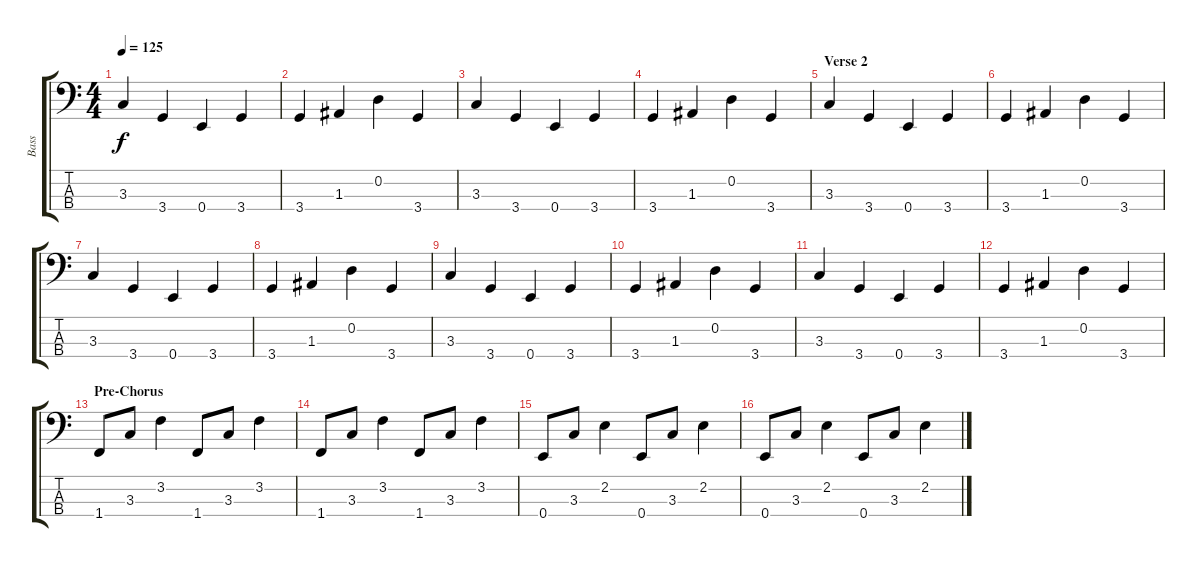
\track ("Bass" "Bass") {instrument slapbass2}
\staff {score tabs}
\tuning (G2 D2 A1 E1) {hide}
\ts (4 4)
\tempo 125
\clef f4
\ks c
3.3.4{dy f} 3.4.4 0.4.4 3.4.4 |
3.4.4 1.3.4 0.2.4 3.4.4 |
3.3.4 3.4.4 0.4.4 3.4.4 |
3.4.4 1.3.4 0.2.4 3.4.4 |
\section ("" "Verse 2")
3.3.4 3.4.4 0.4.4 3.4.4 |
3.4.4 1.3.4 0.2.4 3.4.4 |
3.3.4 3.4.4 0.4.4 3.4.4 |
3.4.4 1.3.4 0.2.4 3.4.4 |
3.3.4 3.4.4 0.4.4 3.4.4 |
3.4.4 1.3.4 0.2.4 3.4.4 |
3.3.4 3.4.4 0.4.4 3.4.4 |
3.4.4 1.3.4 0.2.4 3.4.4 |
\section ("" "Pre-Chorus")
1.4.8 3.3.8 3.2.4 1.4.8 3.3.8 3.2.4 |
1.4.8 3.3.8 3.2.4 1.4.8 3.3.8 3.2.4 |
0.4.8 3.3.8 2.2.4 0.4.8 3.3.8 2.2.4 |
0.4.8 3.3.8 2.2.4 0.4.8 3.3.8 2.2.4
